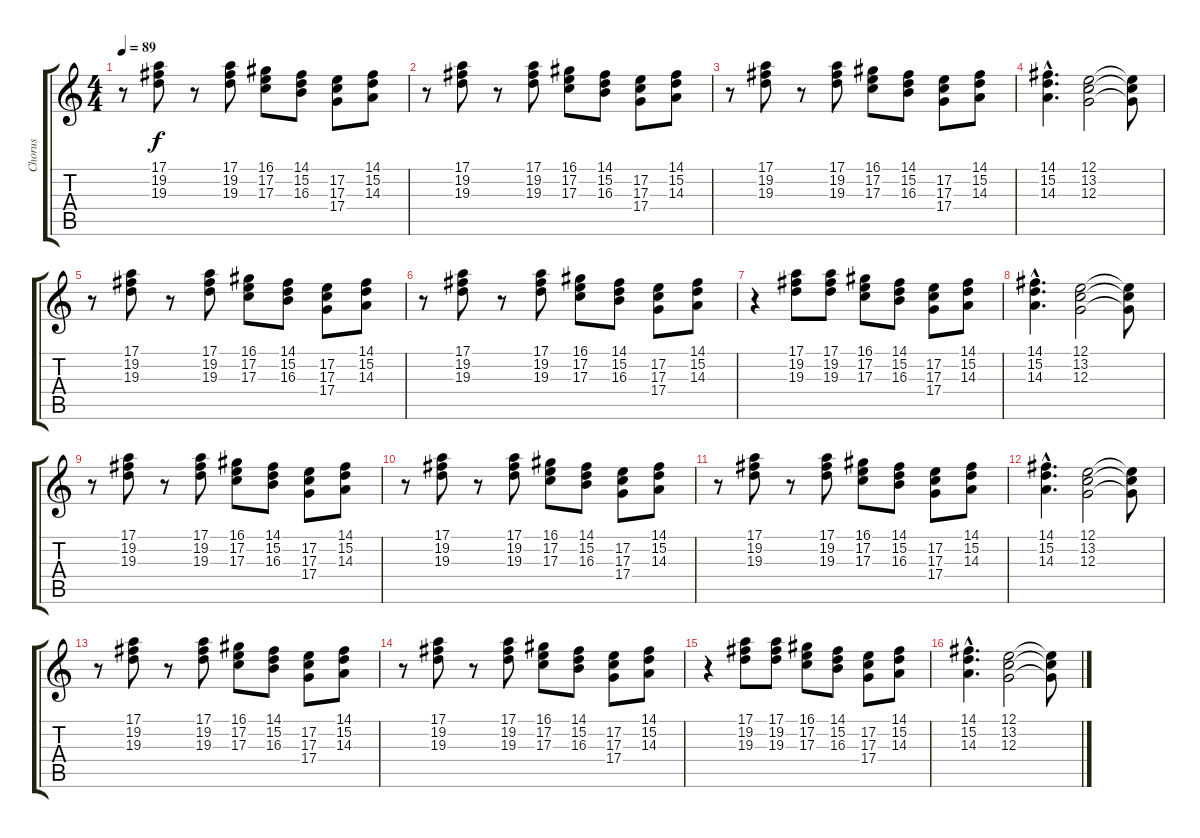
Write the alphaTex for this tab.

\track ("Chorus" "Chorus") {instrument lead6voice}
\staff {score tabs}
\tuning (E4 B3 G3 D3 A2 E2) {hide}
\ts (4 4)
\tempo 89
\clef g2
\ks c
r.8{dy f} (17.1 19.2 19.3).8 r.8 (17.1 19.2 19.3).8 (16.1 17.2 17.3).8 (14.1 15.2 16.3).8 (17.2 17.3 17.4).8 (14.1 15.2 14.3).8 |
r.8 (17.1 19.2 19.3).8 r.8 (17.1 19.2 19.3).8 (16.1 17.2 17.3).8 (14.1 15.2 16.3).8 (17.2 17.3 17.4).8 (14.1 15.2 14.3).8 |
r.8 (17.1 19.2 19.3).8 r.8 (17.1 19.2 19.3).8 (16.1 17.2 17.3).8 (14.1 15.2 16.3).8 (17.2 17.3 17.4).8 (14.1 15.2 14.3).8 |
(14.1{hac} 15.2{hac} 14.3{hac}).4{d} (12.1 13.2 12.3).2 (12.1{t} 13.2{t} 12.3{t}).8 |
r.8 (17.1 19.2 19.3).8 r.8 (17.1 19.2 19.3).8 (16.1 17.2 17.3).8 (14.1 15.2 16.3).8 (17.2 17.3 17.4).8 (14.1 15.2 14.3).8 |
r.8 (17.1 19.2 19.3).8 r.8 (17.1 19.2 19.3).8 (16.1 17.2 17.3).8 (14.1 15.2 16.3).8 (17.2 17.3 17.4).8 (14.1 15.2 14.3).8 |
r.4 (17.1 19.2 19.3).8 (17.1 19.2 19.3).8 (16.1 17.2 17.3).8 (14.1 15.2 16.3).8 (17.2 17.3 17.4).8 (14.1 15.2 14.3).8 |
(14.1{hac} 15.2{hac} 14.3{hac}).4{d} (12.1 13.2 12.3).2 (12.1{t} 13.2{t} 12.3{t}).8 |
r.8 (17.1 19.2 19.3).8 r.8 (17.1 19.2 19.3).8 (16.1 17.2 17.3).8 (14.1 15.2 16.3).8 (17.2 17.3 17.4).8 (14.1 15.2 14.3).8 |
r.8 (17.1 19.2 19.3).8 r.8 (17.1 19.2 19.3).8 (16.1 17.2 17.3).8 (14.1 15.2 16.3).8 (17.2 17.3 17.4).8 (14.1 15.2 14.3).8 |
r.8 (17.1 19.2 19.3).8 r.8 (17.1 19.2 19.3).8 (16.1 17.2 17.3).8 (14.1 15.2 16.3).8 (17.2 17.3 17.4).8 (14.1 15.2 14.3).8 |
(14.1{hac} 15.2{hac} 14.3{hac}).4{d} (12.1 13.2 12.3).2 (12.1{t} 13.2{t} 12.3{t}).8 |
r.8 (17.1 19.2 19.3).8 r.8 (17.1 19.2 19.3).8 (16.1 17.2 17.3).8 (14.1 15.2 16.3).8 (17.2 17.3 17.4).8 (14.1 15.2 14.3).8 |
r.8 (17.1 19.2 19.3).8 r.8 (17.1 19.2 19.3).8 (16.1 17.2 17.3).8 (14.1 15.2 16.3).8 (17.2 17.3 17.4).8 (14.1 15.2 14.3).8 |
r.4 (17.1 19.2 19.3).8 (17.1 19.2 19.3).8 (16.1 17.2 17.3).8 (14.1 15.2 16.3).8 (17.2 17.3 17.4).8 (14.1 15.2 14.3).8 |
(14.1{hac} 15.2{hac} 14.3{hac}).4{d} (12.1 13.2 12.3).2 (12.1{t} 13.2{t} 12.3{t}).8
